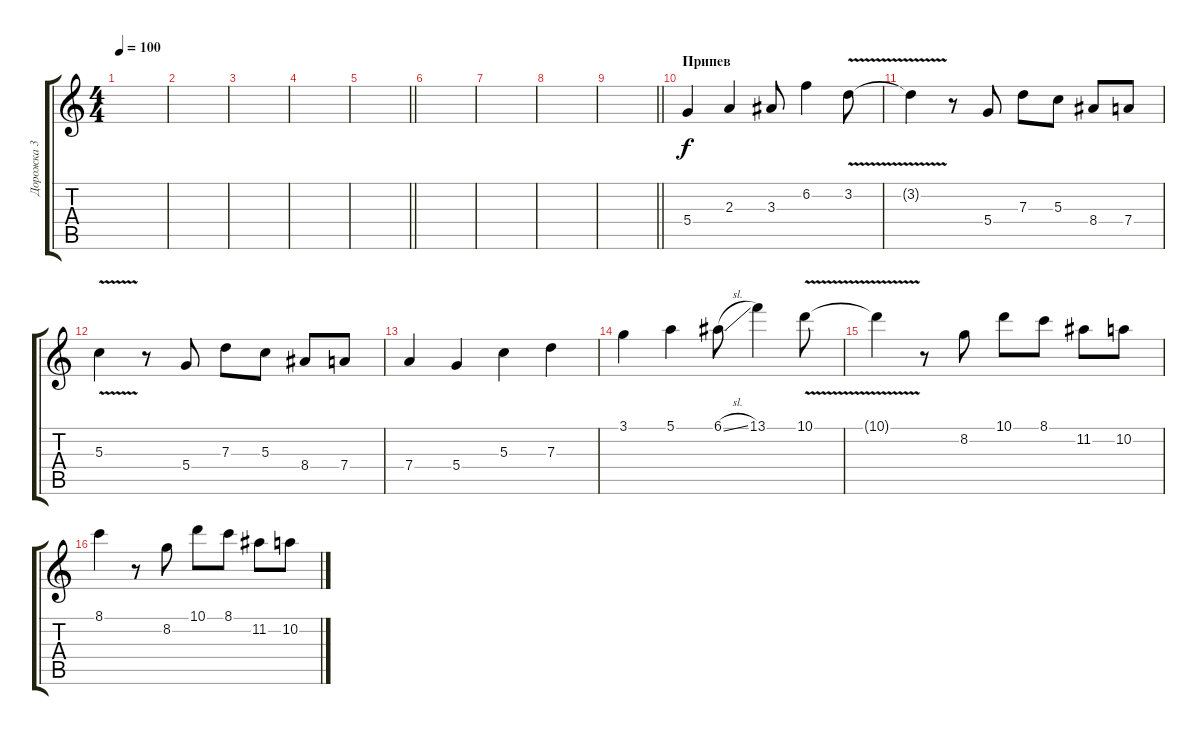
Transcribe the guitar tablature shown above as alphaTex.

\track ("Дорожка 3" "Дорожка 3") {instrument distortionguitar}
\staff {score tabs}
\tuning (E4 B3 G3 D3 A2 E2) {hide}
\ts (4 4)
\tempo 100
\clef g2
\ks c
|
|
|
|
\barLineRight lightlight
|
\section ("" "")
|
|
|
\barLineRight lightlight
|
\section ("" "Припев")
5.4.4 2.3.4 3.3.8 6.2.4 3.2{v}.8 |
3.2{t}.4 r.8 5.4.8 7.3.8 5.3.8 8.4.8 7.4.8 |
5.3{v}.4 r.8 5.4.8 7.3.8 5.3.8 8.4.8 7.4.8 |
7.4.4 5.4.4 5.3.4 7.3.4 |
3.1.4 5.1.4 6.1{sl}.8 13.1.4 10.1{v}.8 |
10.1{t}.4 r.8 8.2.8 10.1.8 8.1.8 11.2.8 10.2.8 |
8.1.4 r.8 8.2.8 10.1.8 8.1.8 11.2.8 10.2.8
